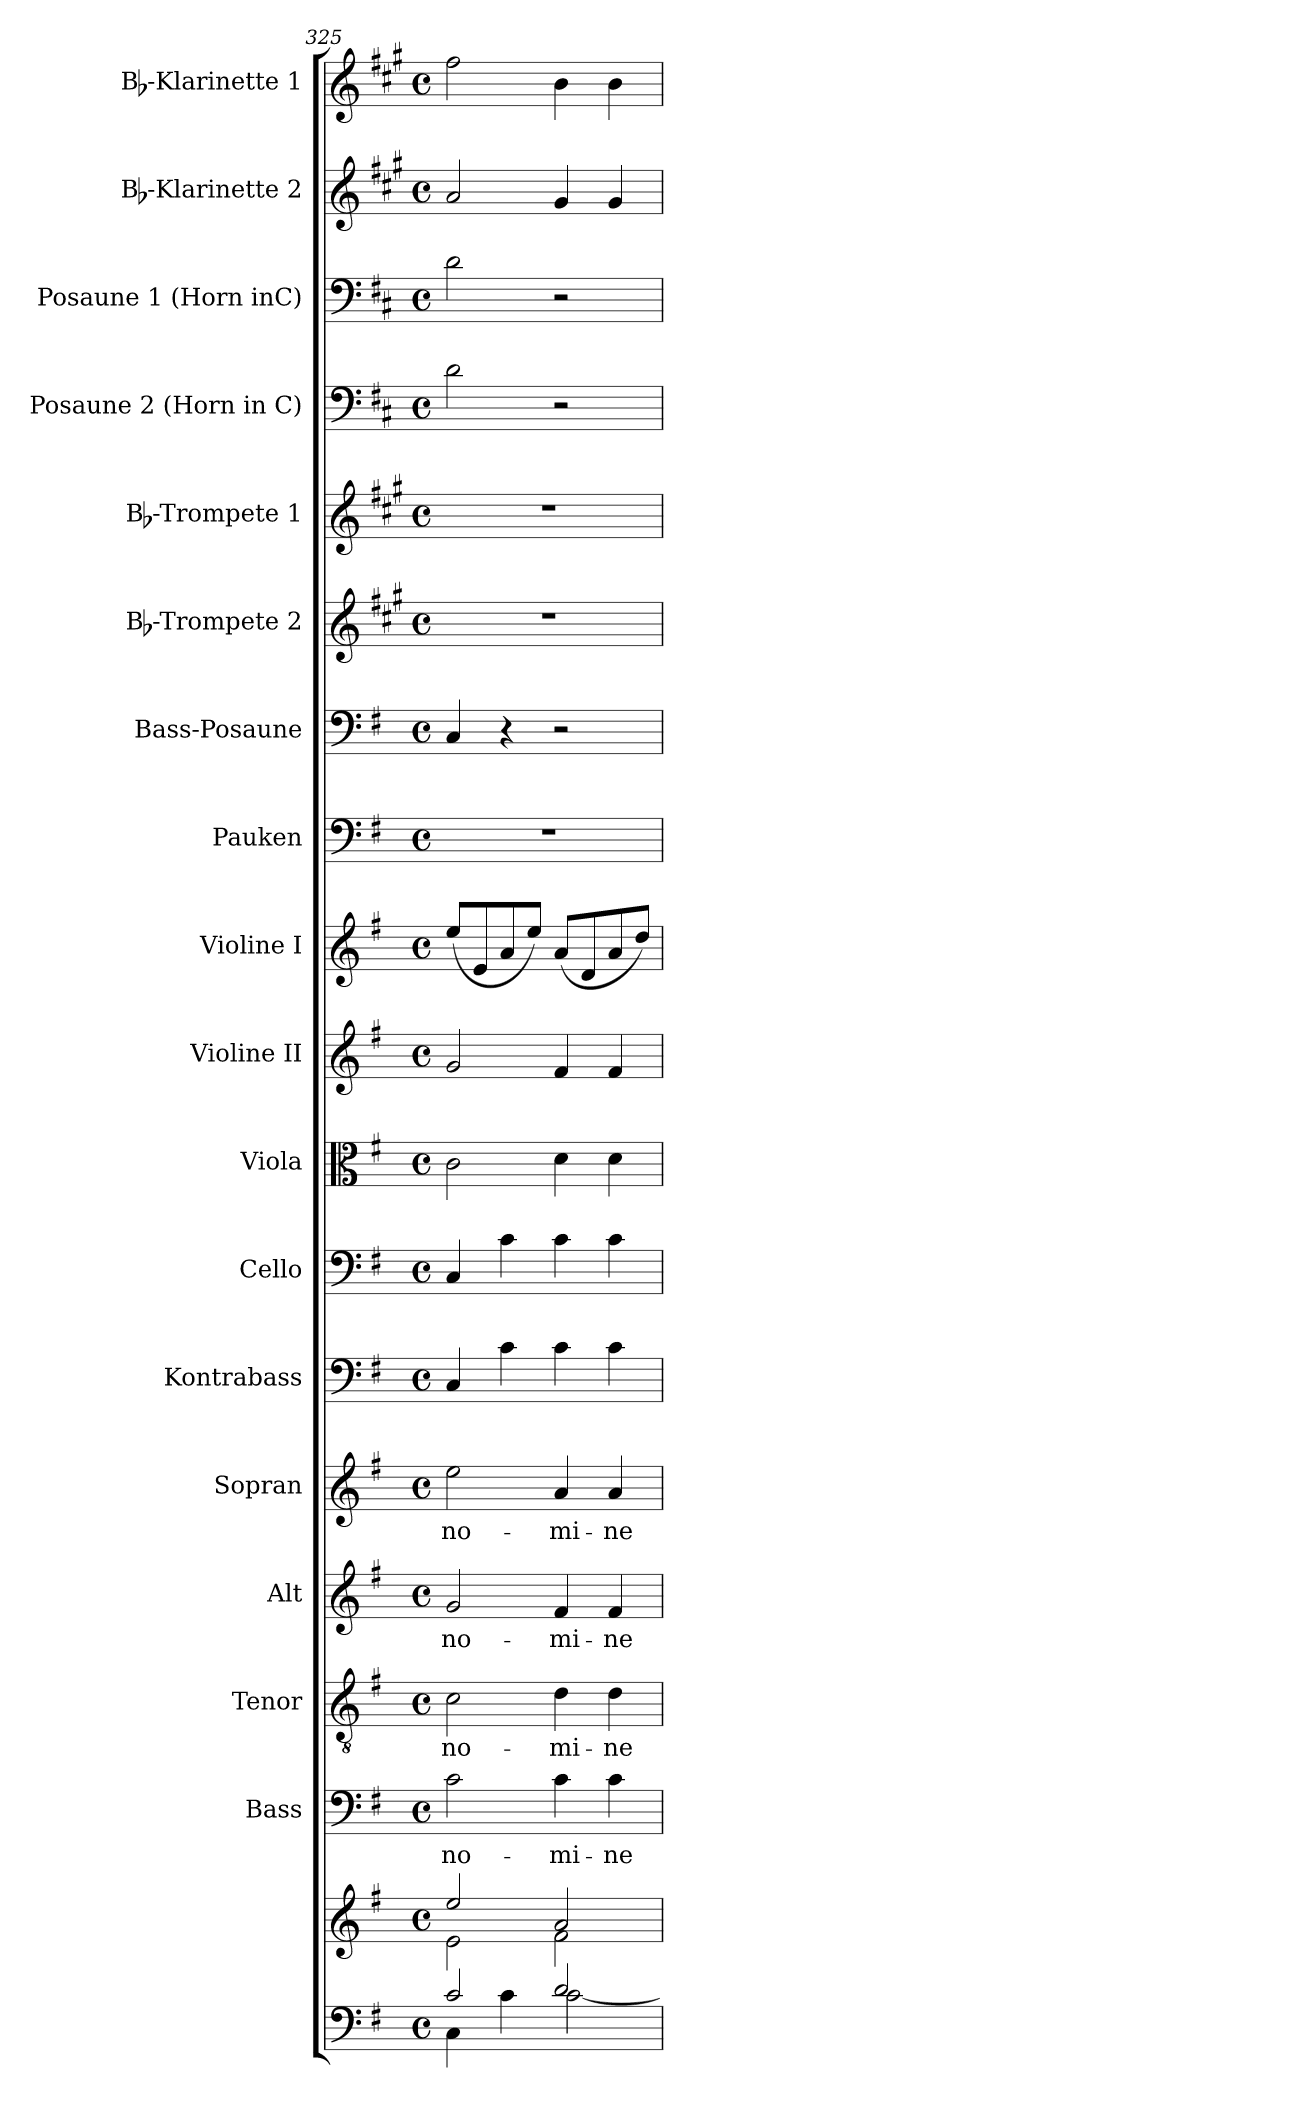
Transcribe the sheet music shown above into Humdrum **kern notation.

**kern	**kern	**kern	**text	**kern	**text	**kern	**text	**kern	**text	**kern	**kern	**kern	**kern	**kern	**kern	**kern	**kern	**kern	**kern	**kern	**kern	**kern
*part18	*part18	*part17	*part17	*part16	*part16	*part15	*part15	*part14	*part14	*part13	*part12	*part11	*part10	*part9	*part8	*part7	*part6	*part5	*part4	*part3	*part2	*part1
*staff19	*staff18	*staff17	*staff17	*staff16	*staff16	*staff15	*staff15	*staff14	*staff14	*staff13	*staff12	*staff11	*staff10	*staff9	*staff8	*staff7	*staff6	*staff5	*staff4	*staff3	*staff2	*staff1
*	*	*I"Bass	*	*I"Tenor	*	*I"Alt	*	*I"Sopran	*	*I"Kontrabass	*I"Cello	*I"Viola	*I"Violine II	*I"Violine I	*I"Pauken	*I"Bass-Posaune	*I"Bb-Trompete 2	*I"Bb-Trompete 1	*I"Posaune 2 (Horn in C)	*I"Posaune 1 (Horn inC)	*I"Bb-Klarinette 2	*I"Bb-Klarinette 1
*	*	*I'B.	*	*I'T.	*	*I'A.	*	*I'S.	*	*I'Kb.	*	*I'Vla.	*I'Vl. II	*I'Vl. I	*I'Pk.	*I'B-Pos.	*I'Bb Trp. 2	*I'Bb Trp. 1	*I'Pos. 2	*I'Pos. 1	*I'Bb Kl. 2	*I'Bb Kl. 1
*clefF4	*clefG2	*clefF4	*	*clefGv2	*	*clefG2	*	*clefG2	*	*clefF4	*clefF4	*clefC3	*clefG2	*clefG2	*clefF4	*clefF4	*clefG2	*clefG2	*clefF4	*clefF4	*clefG2	*clefG2
*	*	*	*	*	*	*	*	*	*	*ITrd7c12	*	*	*	*	*	*	*ITrd1c2	*ITrd1c2	*ITrd4c7	*ITrd4c7	*ITrd1c2	*ITrd1c2
*k[f#]	*k[f#]	*k[f#]	*	*k[f#]	*	*k[f#]	*	*k[f#]	*	*k[f#]	*k[f#]	*k[f#]	*k[f#]	*k[f#]	*k[f#]	*k[f#]	*k[f#]	*k[f#]	*k[f#]	*k[f#]	*k[f#]	*k[f#]
*G:	*G:	*G:	*	*G:	*	*G:	*	*G:	*	*G:	*G:	*G:	*G:	*G:	*G:	*G:	*G:	*G:	*G:	*G:	*G:	*G:
*M4/4	*M4/4	*M4/4	*	*M4/4	*	*M4/4	*	*M4/4	*	*M4/4	*M4/4	*M4/4	*M4/4	*M4/4	*M4/4	*M4/4	*M4/4	*M4/4	*M4/4	*M4/4	*M4/4	*M4/4
*met(c)	*met(c)	*met(c)	*	*met(c)	*	*met(c)	*	*met(c)	*	*met(c)	*met(c)	*met(c)	*met(c)	*met(c)	*met(c)	*met(c)	*met(c)	*met(c)	*met(c)	*met(c)	*met(c)	*met(c)
=325	=325	=325	=325	=325	=325	=325	=325	=325	=325	=325	=325	=325	=325	=325	=325	=325	=325	=325	=325	=325	=325	=325
*^	*^	*	*	*	*	*	*	*	*	*	*	*	*	*	*	*	*	*	*	*	*	*
!	!	!	!	!	!LO:LY:b	!	!LO:LY:b	!	!LO:LY:b	!	!LO:LY:b	!	!	!	!	!	!	!	!	!	!	!	!	!
2c/	4C\	2ee/	2e\	2c\	no-	2c\	no-	2g/	no-	2ee\	no-	4CC/	4C/	2c\	2g/	(<8ee/L	1r	4C/	1r	1r	2G\	2G\	2g/	2ee\
.	.	.	.	.	.	.	.	.	.	.	.	.	.	.	.	8e/	.	.	.	.	.	.	.	.
.	4c\	.	.	.	.	.	.	.	.	.	.	4C\	4c\	.	.	8a/	.	4r	.	.	.	.	.	.
.	.	.	.	.	.	.	.	.	.	.	.	.	.	.	.	8ee/J)	.	.	.	.	.	.	.	.
!	!	!	!	!	!LO:LY:b	!	!LO:LY:b	!	!LO:LY:b	!	!LO:LY:b	!	!	!	!	!	!	!	!	!	!	!	!	!
2d/	[<2c\	2a/	2f#\	4c\	-mi-	4d\	-mi-	4f#/	-mi-	4a/	-mi-	4C\	4c\	4d\	4f#/	(<8a/L	.	2r	.	.	2r	2r	4f#/	4a\
.	.	.	.	.	.	.	.	.	.	.	.	.	.	.	.	8d/	.	.	.	.	.	.	.	.
!	!	!	!	!	!LO:LY:b	!	!LO:LY:b	!	!LO:LY:b	!	!LO:LY:b	!	!	!	!	!	!	!	!	!	!	!	!	!
.	.	.	.	4c\	-ne	4d\	-ne	4f#/	-ne	4a/	-ne	4C\	4c\	4d\	4f#/	8a/	.	.	.	.	.	.	4f#/	4a\
.	.	.	.	.	.	.	.	.	.	.	.	.	.	.	.	8dd/J)	.	.	.	.	.	.	.	.
*v	*v	*	*	*	*	*	*	*	*	*	*	*	*	*	*	*	*	*	*	*	*	*	*	*
*	*v	*v	*	*	*	*	*	*	*	*	*	*	*	*	*	*	*	*	*	*	*	*	*
=	=	=	=	=	=	=	=	=	=	=	=	=	=	=	=	=	=	=	=	=	=	=
*-	*-	*-	*-	*-	*-	*-	*-	*-	*-	*-	*-	*-	*-	*-	*-	*-	*-	*-	*-	*-	*-	*-
